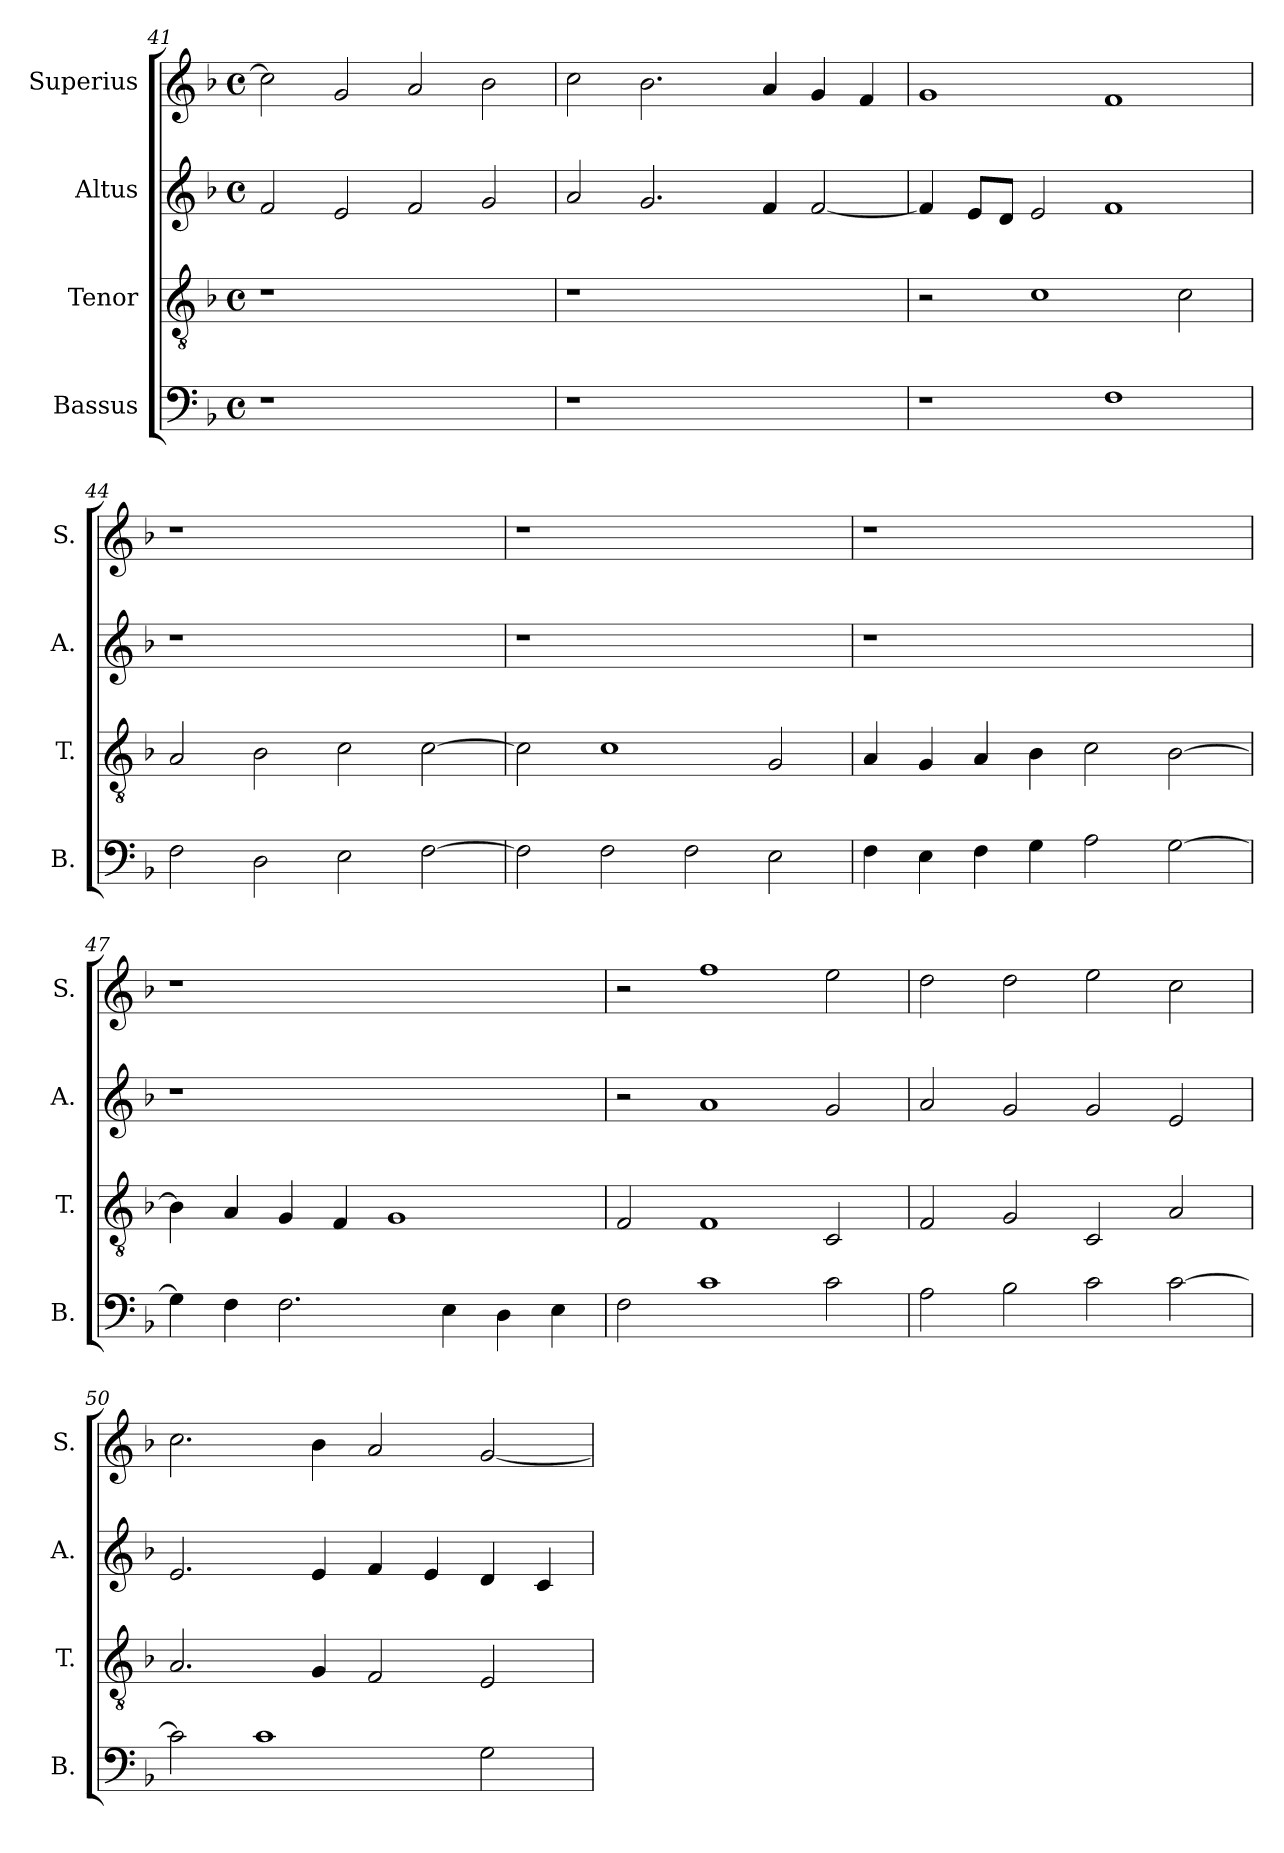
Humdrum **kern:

**kern	**kern	**kern	**kern
*part4	*part3	*part2	*part1
*staff4	*staff3	*staff2	*staff1
*I"Bassus	*I"Tenor	*I"Altus	*I"Superius
*I'B.	*I'T.	*I'A.	*I'S.
*clefF4	*clefGv2	*clefG2	*clefG2
*	*ITrd7c12	*	*
*k[b-]	*k[b-]	*k[b-]	*k[b-]
*F:	*F:	*F:	*F:
*M4/4	*M4/4	*M4/4	*M4/4
*met(c)	*met(c)	*met(c)	*met(c)
=41	=41	=41	=41
!LO:N:vis=1	!LO:N:vis=1	!	!
1r	1r	2fi/	2cci\]
.	.	2ei/	2gi/
1ryy	1ryy	2fi/	2ai/
.	.	2gi/	2b-i\
!!LO:LB:g=z
=42	=42	=42	=42
!LO:N:vis=1	!LO:N:vis=1	!	!
1r	1r	2ai/	2cci\
.	.	2.gi/	2.b-i\
1ryy	1ryy	.	.
.	.	4fi/	4ai/
.	.	[<2fi/	4gi/
.	.	.	4fi/
=43	=43	=43	=43
1r	2r	4fi/]	1gi
.	.	8ei/L	.
.	.	8di/J	.
.	1Ci	2ei/	.
1Fi	.	1fi	1fi
.	2Ci\	.	.
=44	=44	=44	=44
!	!	!LO:N:vis=1	!LO:N:vis=1
2Fi\	2AAi/	1r	1r
2Di\	2BB-i\	.	.
2Ei\	2Ci\	1ryy	1ryy
[>2Fi\	[>2Ci\	.	.
=45	=45	=45	=45
!	!	!LO:N:vis=1	!LO:N:vis=1
2Fi\]	2Ci\]	1r	1r
2Fi\	1Ci	.	.
2Fi\	.	1ryy	1ryy
2Ei\	2GGi/	.	.
=46	=46	=46	=46
!	!	!LO:N:vis=1	!LO:N:vis=1
4Fi\	4AAi/	1r	1r
4Ei\	4GGi/	.	.
4Fi\	4AAi/	.	.
4Gi\	4BB-i\	.	.
2Ai\	2Ci\	1ryy	1ryy
[>2Gi\	[>2BB-i\	.	.
!!LO:PB:g=z
=47	=47	=47	=47
!	!	!LO:N:vis=1	!LO:N:vis=1
4Gi\]	4BB-i\]	1r	1r
4Fi\	4AAi/	.	.
2.Fi\	4GGi/	.	.
.	4FFi/	.	.
.	1GGi	1ryy	1ryy
4Ei\	.	.	.
4Di\	.	.	.
4Ei\	.	.	.
=48	=48	=48	=48
2Fi\	2FFi/	2r	2r
1ci	1FFi	1ai	1ffi
2ci\	2CCi/	2gi/	2eei\
=49	=49	=49	=49
2Ai\	2FFi/	2ai/	2ddi\
2B-i\	2GGi/	2gi/	2ddi\
2ci\	2CCi/	2gi/	2eei\
[>2ci\	2AAi/	2ei/	2cci\
=50	=50	=50	=50
2ci\]	2.AAi/	2.ei/	2.cci\
1ci	.	.	.
.	4GGi/	4ei/	4b-i\
.	2FFi/	4fi/	2ai/
.	.	4ei/	.
2Gi\	2EEi/	4di/	[<2gi/
.	.	4ci/	.
=	=	=	=
*-	*-	*-	*-
